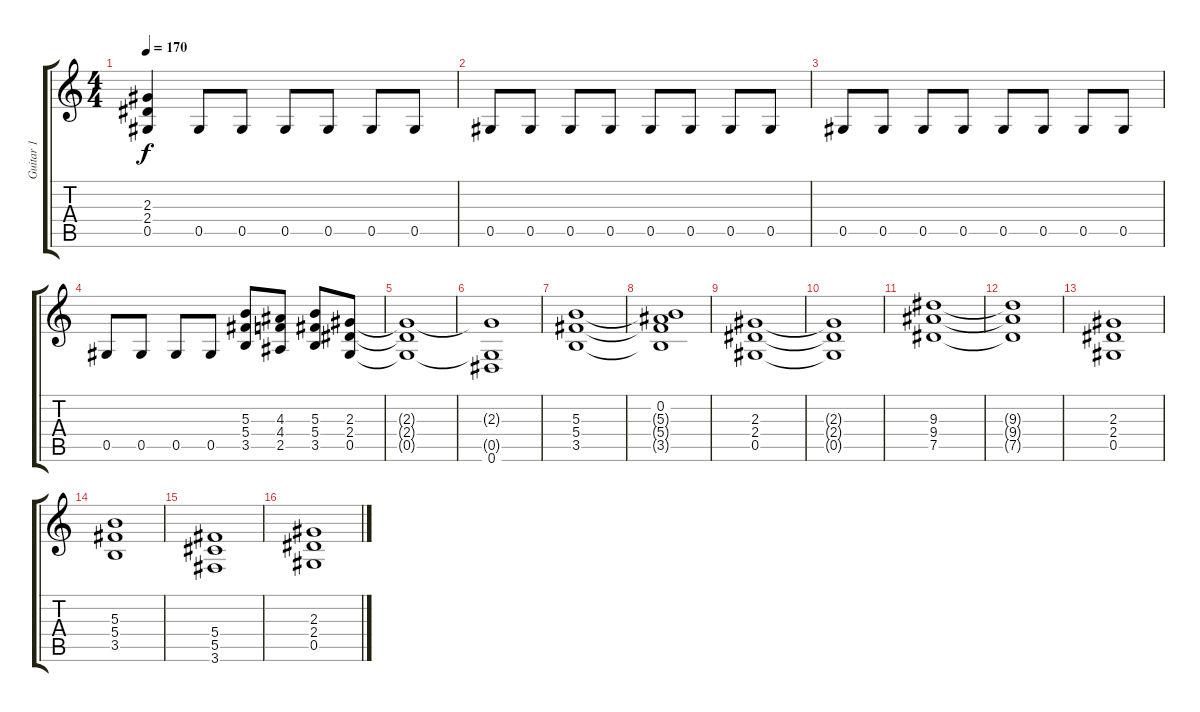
\track ("Guitar 1" "Guitar 1") {instrument distortionguitar}
\staff {score tabs}
\tuning (Eb4 Bb3 Gb3 Db3 Ab2 Eb2) {hide}
\ts (4 4)
\tempo 170
\clef g2
\ks c
(2.3{t} 2.4{t} 0.5{t}).4{dy f} 0.5.8 0.5.8 0.5.8 0.5.8 0.5.8 0.5.8 |
0.5.8 0.5.8 0.5.8 0.5.8 0.5.8 0.5.8 0.5.8 0.5.8 |
0.5.8 0.5.8 0.5.8 0.5.8 0.5.8 0.5.8 0.5.8 0.5.8 |
0.5.8 0.5.8 0.5.8 0.5.8 (5.3 5.4 3.5).8 (4.3 4.4 2.5).8 (5.3 5.4 3.5).8 (2.3 2.4 0.5).8 |
(2.3{t} 2.4{t} 0.5{t}).1 |
(2.3{t} 0.5{t} 0.6).1 |
(5.3 5.4 3.5).1 |
(0.2 5.3{t} 5.4{t} 3.5{t}).1 |
(2.3 2.4 0.5).1 |
(2.3{t} 2.4{t} 0.5{t}).1 |
(9.3 9.4 7.5).1 |
(9.3{t} 9.4{t} 7.5{t}).1 |
(2.3 2.4 0.5).1 |
(5.3 5.4 3.5).1 |
(5.4 5.5 3.6).1 |
(2.3 2.4 0.5).1
